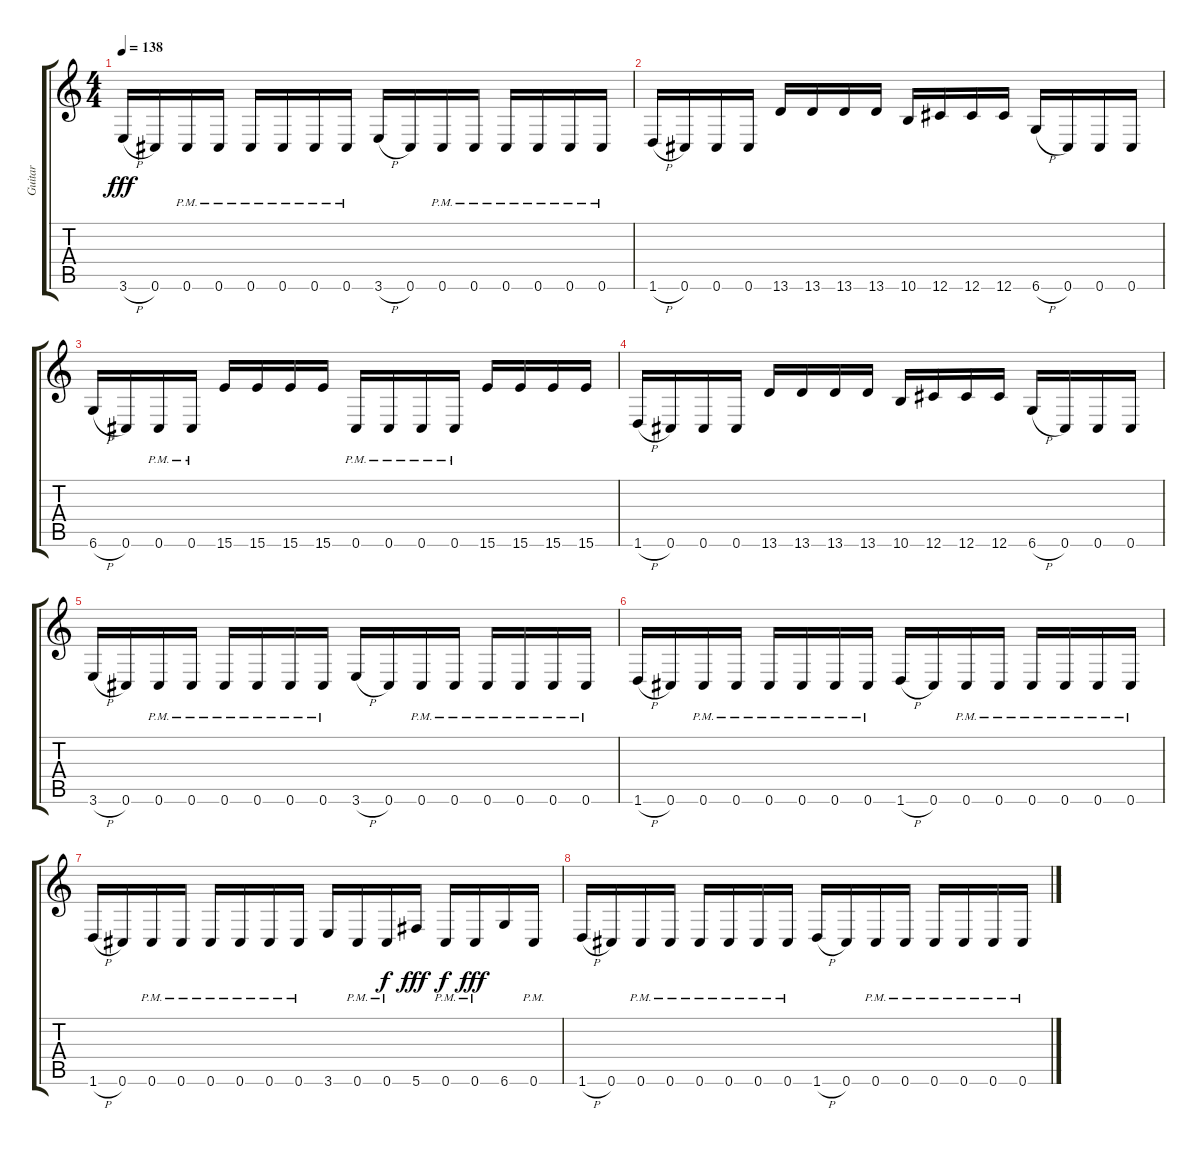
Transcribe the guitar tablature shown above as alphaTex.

\track ("Guitar" "Guitar") {instrument overdrivenguitar}
\staff {score tabs}
\tuning (Eb4 Bb3 Gb3 Db3 Ab2 Db2) {hide}
\ts (4 4)
\tempo 138
\clef g2
\ks c
3.6{h}.16{dy fff} 0.6.16 0.6{pm}.16 0.6{pm}.16 0.6{pm}.16 0.6{pm}.16 0.6{pm}.16 0.6{pm}.16 3.6{h}.16 0.6.16 0.6{pm}.16 0.6{pm}.16 0.6{pm}.16 0.6{pm}.16 0.6{pm}.16 0.6{pm}.16 |
1.6{h}.16 0.6.16 0.6.16 0.6.16 13.6.16 13.6.16 13.6.16 13.6.16 10.6.16 12.6.16 12.6.16 12.6.16 6.6{h}.16 0.6.16 0.6.16 0.6.16 |
6.6{h}.16 0.6.16 0.6{pm}.16 0.6{pm}.16 15.6.16 15.6.16 15.6.16 15.6.16 0.6{pm}.16 0.6{pm}.16 0.6{pm}.16 0.6{pm}.16 15.6.16 15.6.16 15.6.16 15.6.16 |
1.6{h}.16 0.6.16 0.6.16 0.6.16 13.6.16 13.6.16 13.6.16 13.6.16 10.6.16 12.6.16 12.6.16 12.6.16 6.6{h}.16 0.6.16 0.6.16 0.6.16 |
3.6{h}.16 0.6.16 0.6{pm}.16 0.6{pm}.16 0.6{pm}.16 0.6{pm}.16 0.6{pm}.16 0.6{pm}.16 3.6{h}.16 0.6.16 0.6{pm}.16 0.6{pm}.16 0.6{pm}.16 0.6{pm}.16 0.6{pm}.16 0.6{pm}.16 |
1.6{h}.16 0.6.16 0.6{pm}.16 0.6{pm}.16 0.6{pm}.16 0.6{pm}.16 0.6{pm}.16 0.6{pm}.16 1.6{h}.16 0.6.16 0.6{pm}.16 0.6{pm}.16 0.6{pm}.16 0.6{pm}.16 0.6{pm}.16 0.6{pm}.16 |
1.6{h}.16 0.6.16 0.6{pm}.16 0.6{pm}.16 0.6{pm}.16 0.6{pm}.16 0.6{pm}.16 0.6{pm}.16 3.6.16 0.6{pm}.16 0.6{pm}.16{dy f} 5.6.16{dy fff} 0.6{pm}.16{dy f} 0.6{pm}.16{dy fff} 6.6.16 0.6{pm}.16 |
1.6{h}.16 0.6.16 0.6{pm}.16 0.6{pm}.16 0.6{pm}.16 0.6{pm}.16 0.6{pm}.16 0.6{pm}.16 1.6{h}.16 0.6.16 0.6{pm}.16 0.6{pm}.16 0.6{pm}.16 0.6{pm}.16 0.6{pm}.16 0.6{pm}.16
